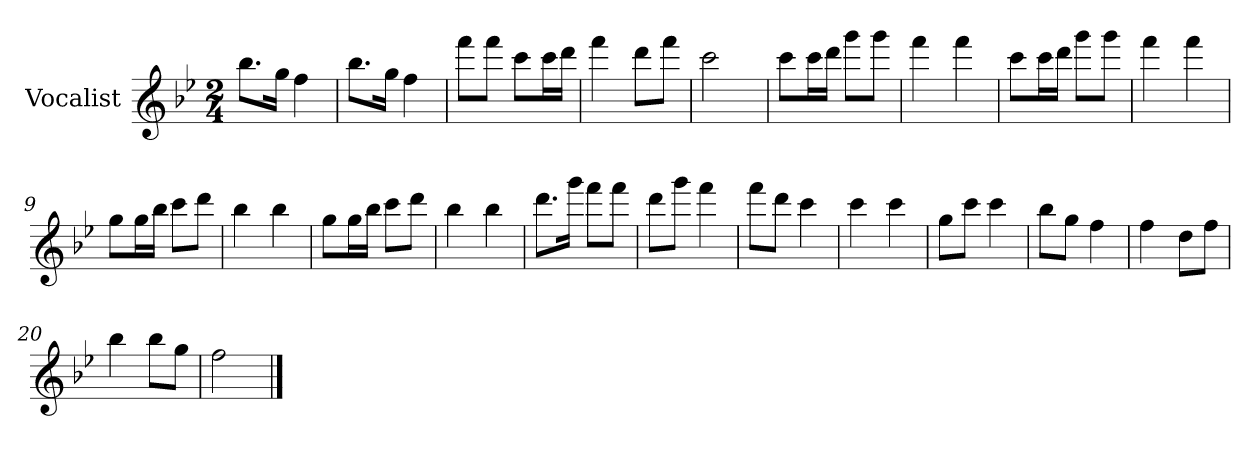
**kern
*part1
*staff1
*I"Vocalist
*k[b-e-]
*B-:
*M2/4
=
8.bb-L
16ggJk
4ff
=1
8.bb-L
16ggJk
4ff
=2
8fffL
8fffJ
8cccL
16cccL
16dddJJ
=3
4fff
8dddL
8fffJ
=4
2ccc
=5
8cccL
16cccL
16dddJJ
8gggL
8gggJ
=6
4fff
4fff
=7
8cccL
16cccL
16dddJJ
8gggL
8gggJ
=8
4fff
4fff
=9
8ggL
16ggL
16bb-JJ
8cccL
8dddJ
=10
4bb-
4bb-
=11
8ggL
16ggL
16bb-JJ
8cccL
8dddJ
=12
4bb-
4bb-
=13
8.dddL
16gggJk
8fffL
8fffJ
=14
8dddL
8gggJ
4fff
=15
8fffL
8dddJ
4ccc
=16
4ccc
4ccc
=17
8ggL
8cccJ
4ccc
=18
8bb-L
8ggJ
4ff
=19
4ff
8ddL
8ffJ
=20
4bb-
8bb-L
8ggJ
=21
2ff
==
*-
